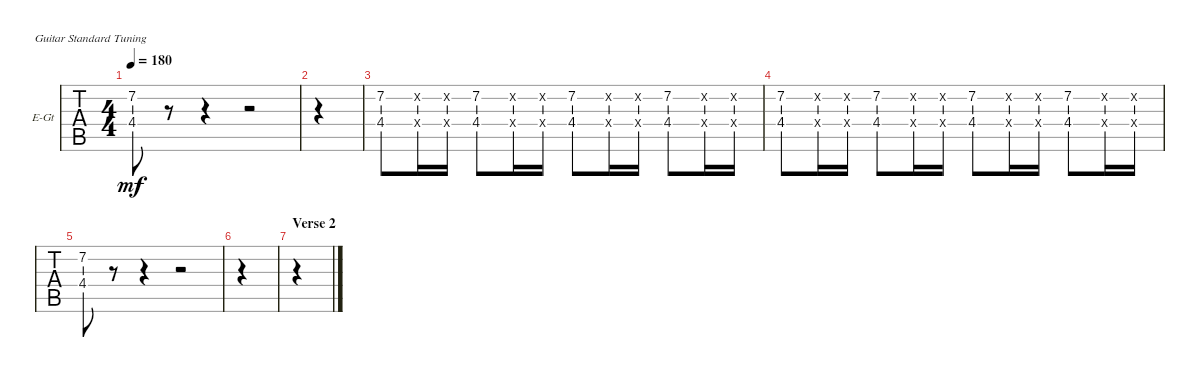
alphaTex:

\defaultSystemsLayout 4
\bracketExtendMode groupsimilarinstruments
\firstSystemTrackNameOrientation horizontal
\otherSystemsTrackNameOrientation horizontal
\track ("Funk Guitar 1" "E-Gt") {instrument electricguitarclean}
\staff {tabs}
\tuning (E4 B3 G3 D3 A2 E2)
\ts (4 4)
\tempo 180
\clef g2
\scale
0.333333
\ks f#minor
(7.2 4.4).8{dy mf} r.8 r.4 r.2 |
\scale
0.333333 |
\scale
0.333333 (7.2 4.4).8 (0.4{x} 0.2{x}).16 (0.4{x} 0.2{x}).16 (7.2 4.4).8 (0.4{x} 0.2{x}).16 (0.4{x} 0.2{x}).16 (7.2 4.4).8 (0.4{x} 0.2{x}).16 (0.2{x} 0.4{x}).16 (4.4 7.2).8 (0.2{x} 0.4{x}).16 (0.4{x} 0.2{x}).16 |
\scale
0.333333 (7.2 4.4).8 (0.4{x} 0.2{x}).16 (0.4{x} 0.2{x}).16 (7.2 4.4).8 (0.4{x} 0.2{x}).16 (0.4{x} 0.2{x}).16 (7.2 4.4).8 (0.4{x} 0.2{x}).16 (0.2{x} 0.4{x}).16 (4.4 7.2).8 (0.2{x} 0.4{x}).16 (0.4{x} 0.2{x}).16 |
\scale
0.333333 (7.2 4.4).8 r.8 r.4 r.2 |
\scale
0.333333 |
\section ("" "Verse 2")
\scale
0.333333 |
\scale
0.333333 |
\scale
0.333333 |
\scale
0.333333 |
\scale
0.333333 |
\scale
0.333333 |
\scale
0.333333 |
\scale
0.333333 |
\scale
0.333333 |
\scale
0.333333
